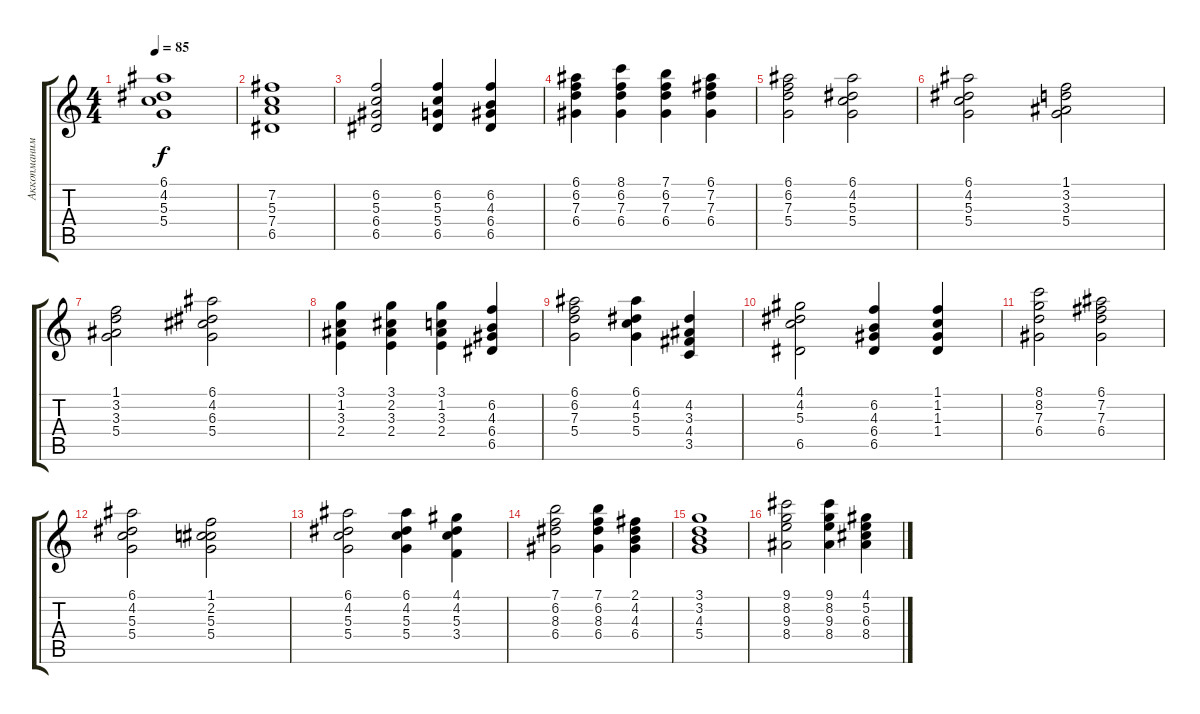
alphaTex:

\track ("Аккопманимент" "Аккопманим") {instrument acousticguitarsteel}
\staff {score tabs}
\tuning (E4 B3 G3 D3 A2 E2) {hide}
\ts (4 4)
\tempo 85
\clef g2
\ks c
(6.1 4.2 5.3 5.4).1{dy f} |
(7.2 5.3 7.4 6.5).1 |
(6.2 5.3 6.4 6.5).2 (6.2 5.3 5.4 6.5).4 (6.2 4.3 6.4 6.5).4 |
(6.1 6.2 7.3 6.4).4 (8.1 6.2 7.3 6.4).4 (7.1 6.2 7.3 6.4).4 (6.1 7.2 7.3 6.4).4 |
(6.1 6.2 7.3 5.4).2 (6.1 4.2 5.3 5.4).2 |
(6.1 4.2 5.3 5.4).2 (1.1 3.2 3.3 5.4).2 |
(1.1 3.2 3.3 5.4).2 (6.1 4.2 6.3 5.4).2 |
(3.1 1.2 3.3 2.4).4 (3.1 2.2 3.3 2.4).4 (3.1 1.2 3.3 2.4).4 (6.2 4.3 6.4 6.5).4 |
(6.1 6.2 7.3 5.4).2 (6.1 4.2 5.3 5.4).4 (4.2 3.3 4.4 3.5).4 |
(4.1 4.2 5.3 6.5).2 (6.2 4.3 6.4 6.5).4 (1.1 1.2 1.3 1.4).4 |
(8.1 8.2 7.3 6.4).2 (6.1 7.2 7.3 6.4).2 |
(6.1 4.2 5.3 5.4).2 (1.1 2.2 5.3 5.4).2 |
(6.1 4.2 5.3 5.4).2 (6.1 4.2 5.3 5.4).4 (4.1 4.2 5.3 3.4).4 |
(7.1 6.2 8.3 6.4).2 (7.1 6.2 8.3 6.4).4 (2.1 4.2 4.3 6.4).4 |
(3.1 3.2 4.3 5.4).1 |
(9.1 8.2 9.3 8.4).2 (9.1 8.2 9.3 8.4).4 (4.1 5.2 6.3 8.4).4
